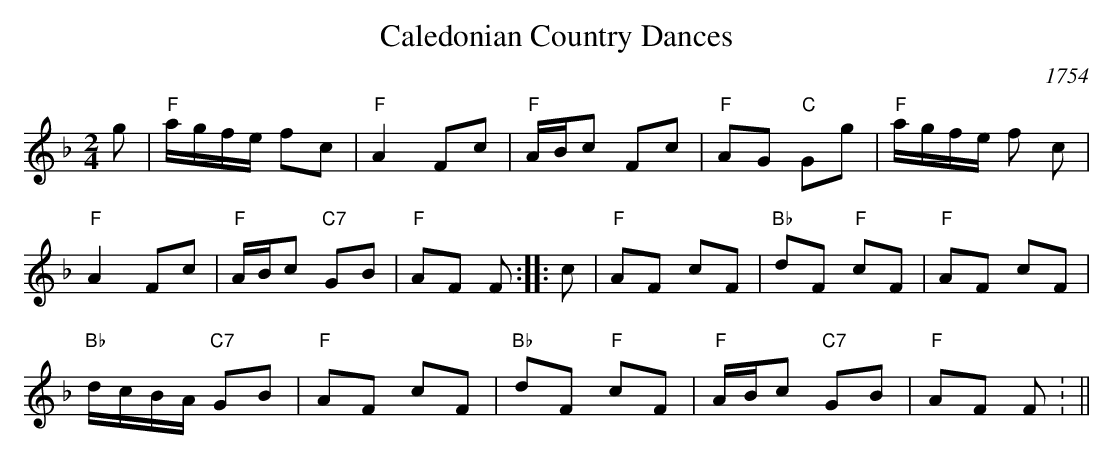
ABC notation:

X:1
T:Caledonian Country Dances
M:2/4
L:1/8
C:1754
K:F
g|"F"a/2g/2f/2e/2 fc|"F"A2Fc|"F"A/2B/2c Fc|"F"AG "C"Gg|"F"a/2g/2f/2e/2 f
c|!
"F"A2 Fc|"F"A/2B/2c "C7"GB|"F"AF F:||:c|"F"AF cF|"Bb"dF "F"cF|"F"AF cF|!
"Bb"d/2c/2B/2A/2 "C7"GB|"F"AF cF|"Bb"dF "F"cF|"F"A/2B/2c "C7"GB|"F"AF F:
||
